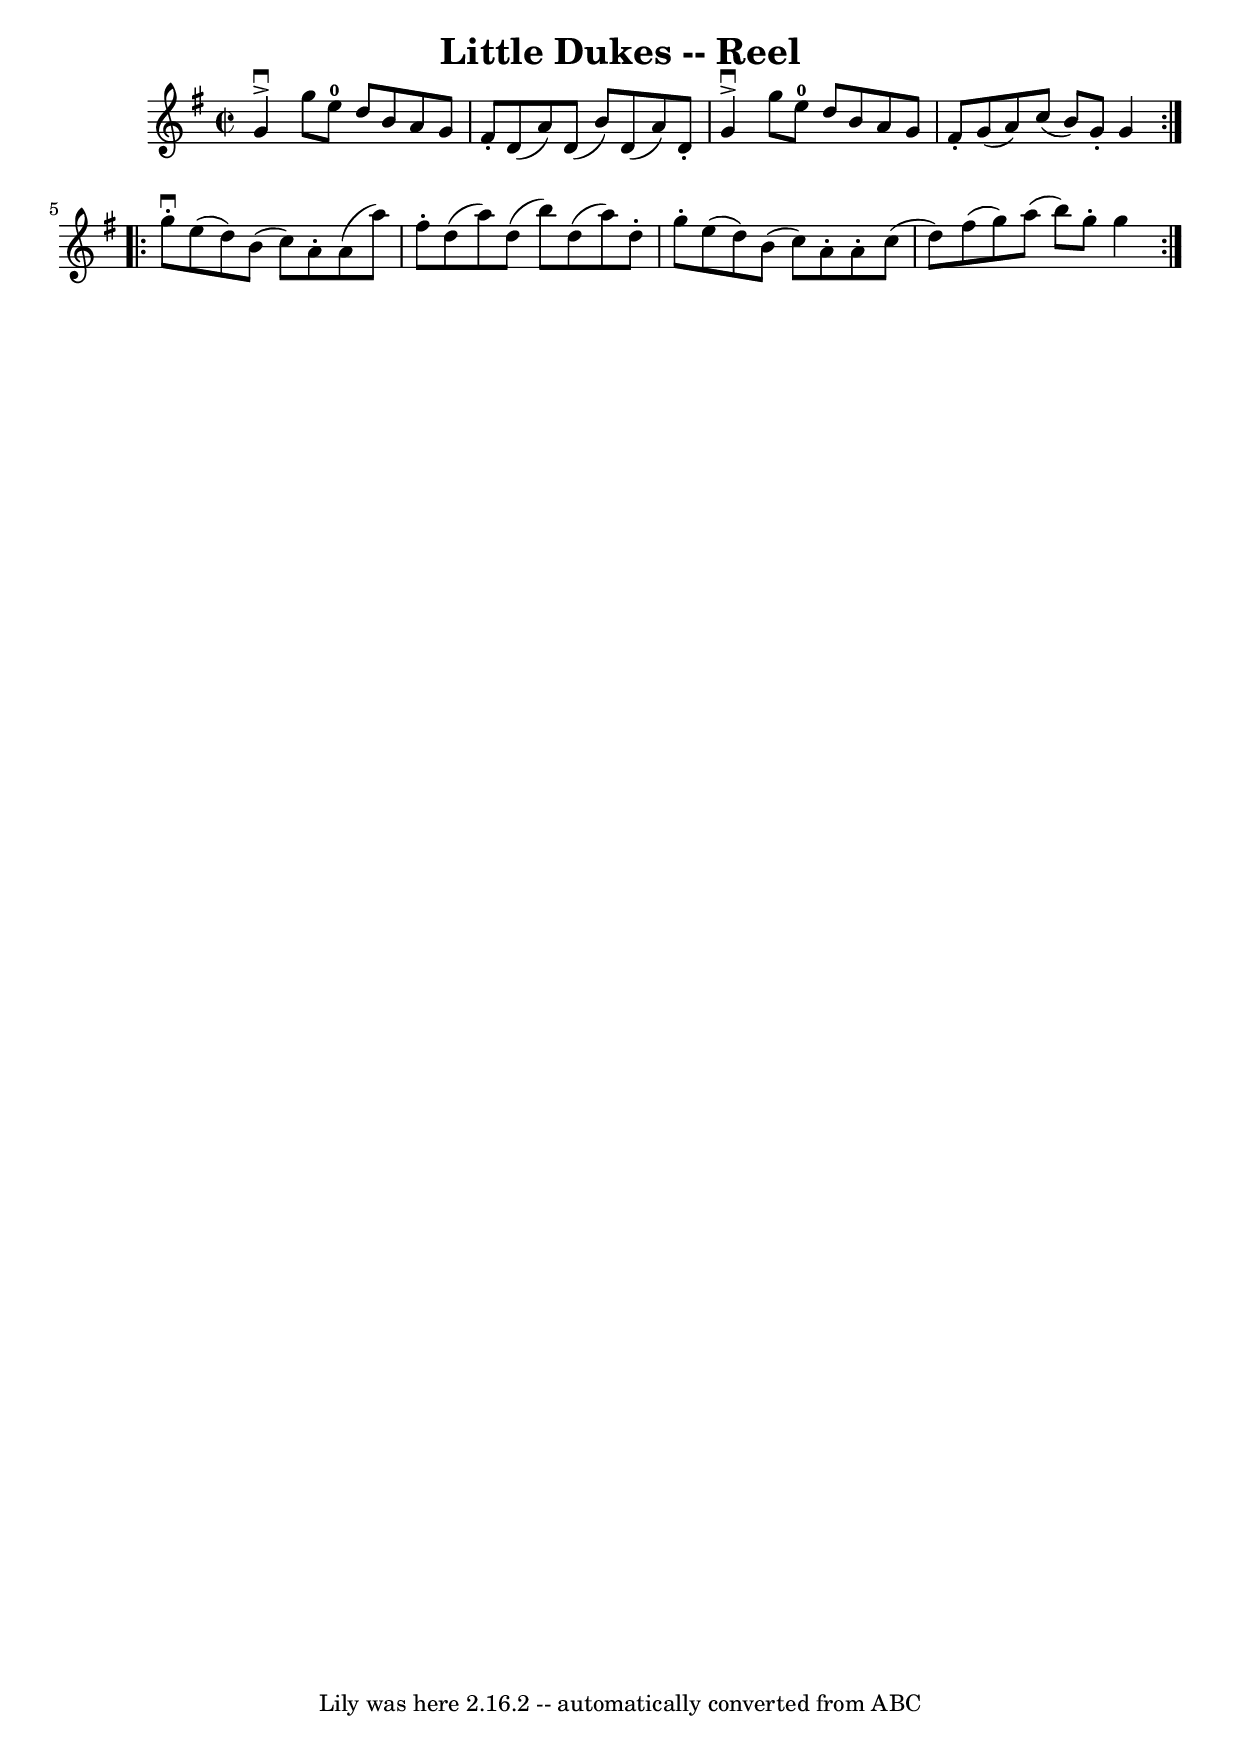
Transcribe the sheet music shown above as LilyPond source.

\version "2.16.2"
\include "Mammoth.ily"
\header {
	%% book = "Ryan's Mammoth Collection"
	crossRefNumber = "1"
	footnotes = "\\\\305"
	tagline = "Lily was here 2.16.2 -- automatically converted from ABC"
	title = "Little Dukes -- Reel"
}
voicedefault =  {


\repeat volta 2 {
\override Staff.TimeSignature #'style = #'C
 \time 2/2 
\key g \major g'4^\downbow^\accent g''8 e''8-0 d''8    
b'8 a'8 g'8    |
 fis'8 -. d'8 (a'8) d'8 (b'8)   
d'8 (a'8) d'8 -.   |
 g'4^\downbow^\accent g''8 e''8-0 
 d''8 b'8 a'8 g'8    |
 fis'8 -. g'8 (a'8) c''8 (
 b'8) g'8 -. g'4  }     \repeat volta 2 { g''8^\downbow-. e''8 (
d''8) b'8 (c''8) a'8 -. a'8 (a''8)   |
 fis''8 -.  
 d''8 (a''8) d''8 (b''8) d''8 (a''8) d''8 -.   |
 
 g''8 -. e''8 (d''8) b'8 (c''8) a'8 -. a'8 -. c''8 (
|
 d''8) fis''8 (g''8) a''8 (b''8) g''8 -. g''4  
}   
}

\score{
    <<

	\context Staff="default"
	{
	    \voicedefault 
	}

    >>
	\layout {
	}
	\midi {}
}
